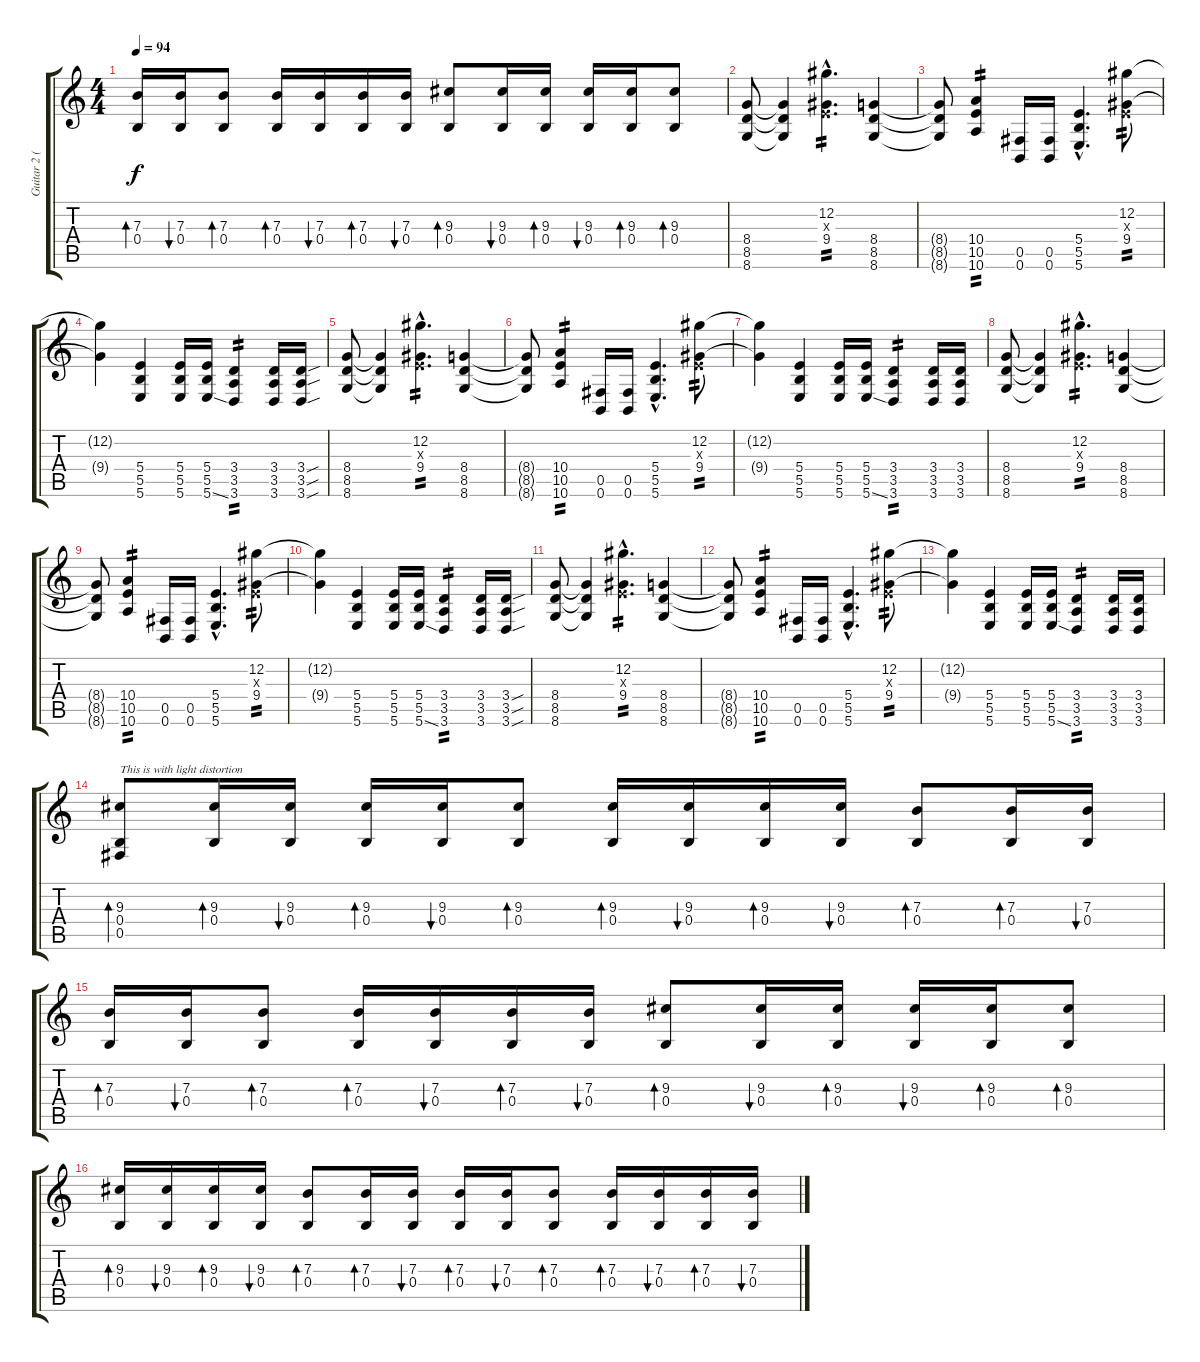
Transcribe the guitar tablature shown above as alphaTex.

\track ("Guitar 2 (Pete)" "Guitar 2 (") {instrument electricguitarjazz}
\staff {score tabs}
\tuning (Db4 Ab3 E3 B2 Gb2 B1) {hide}
\ts (4 4)
\tempo 94
\clef g2
\ks c
(7.3 0.4).16{bd 120 dy f} (7.3 0.4).16{bu 120} (7.3 0.4).8{bd 120} (7.3 0.4).16{bd 120} (7.3 0.4).16{bu 120} (7.3 0.4).16{bd 120} (7.3 0.4).16{bu 120} (9.3 0.4).8{bd 120} (9.3 0.4).16{bu 120} (9.3 0.4).16{bd 120} (9.3 0.4).16{bu 120} (9.3 0.4).16{bd 120} (9.3 0.4).8{bd 120} |
(8.4 8.5 8.6).8 (8.4{t} 8.5{t} 8.6{t}).4 (12.2{hac} 0.3{hac x} 9.4{hac}).4{d tp 2} (8.4 8.5 8.6).4 |
(8.4{t} 8.5{t} 8.6{t}).8 (10.4 10.5 10.6).4{tp 2} (0.5 0.6).16 (0.5 0.6).16 (5.4{hac} 5.5{hac} 5.6{hac}).4{d} (12.2 0.3{x} 9.4).8{tp 2} |
(12.2{t} 9.4{t}).4 (5.4 5.5 5.6).4 (5.4 5.5 5.6).16 (5.4 5.5 5.6{ss}).16 (3.4 3.5 3.6).4{tp 2} (3.4 3.5 3.6).16 (3.4{sou} 3.5{sou} 3.6{sou}).16 |
(8.4 8.5 8.6).8 (8.4{t} 8.5{t} 8.6{t}).4 (12.2{hac} 0.3{hac x} 9.4{hac}).4{d tp 2} (8.4 8.5 8.6).4 |
(8.4{t} 8.5{t} 8.6{t}).8 (10.4 10.5 10.6).4{tp 2} (0.5 0.6).16 (0.5 0.6).16 (5.4{hac} 5.5{hac} 5.6{hac}).4{d} (12.2 0.3{x} 9.4).8{tp 2} |
(12.2{t} 9.4{t}).4 (5.4 5.5 5.6).4 (5.4 5.5 5.6).16 (5.4 5.5 5.6{ss}).16 (3.4 3.5 3.6).4{tp 2} (3.4 3.5 3.6).16 (3.4 3.5 3.6).16 |
(8.4 8.5 8.6).8 (8.4{t} 8.5{t} 8.6{t}).4 (12.2{hac} 0.3{hac x} 9.4{hac}).4{d tp 2} (8.4 8.5 8.6).4 |
(8.4{t} 8.5{t} 8.6{t}).8 (10.4 10.5 10.6).4{tp 2} (0.5 0.6).16 (0.5 0.6).16 (5.4{hac} 5.5{hac} 5.6{hac}).4{d} (12.2 0.3{x} 9.4).8{tp 2} |
(12.2{t} 9.4{t}).4 (5.4 5.5 5.6).4 (5.4 5.5 5.6).16 (5.4 5.5 5.6{ss}).16 (3.4 3.5 3.6).4{tp 2} (3.4 3.5 3.6).16 (3.4{sou} 3.5{sou} 3.6{sou}).16 |
(8.4 8.5 8.6).8 (8.4{t} 8.5{t} 8.6{t}).4 (12.2{hac} 0.3{hac x} 9.4{hac}).4{d tp 2} (8.4 8.5 8.6).4 |
(8.4{t} 8.5{t} 8.6{t}).8 (10.4 10.5 10.6).4{tp 2} (0.5 0.6).16 (0.5 0.6).16 (5.4{hac} 5.5{hac} 5.6{hac}).4{d} (12.2 0.3{x} 9.4).8{tp 2} |
(12.2{t} 9.4{t}).4 (5.4 5.5 5.6).4 (5.4 5.5 5.6).16 (5.4 5.5 5.6{ss}).16 (3.4 3.5 3.6).4{tp 2} (3.4 3.5 3.6).16 (3.4 3.5 3.6).16 |
(9.3 0.4 0.5).8{bd 60 txt "This is with light distortion"} (9.3 0.4).16{bd 120} (9.3 0.4).16{bu 120} (9.3 0.4).16{bd 120} (9.3 0.4).16{bu 120} (9.3 0.4).8{bd 120} (9.3 0.4).16{bd 120} (9.3 0.4).16{bu 120} (9.3 0.4).16{bd 120} (9.3 0.4).16{bu 120} (7.3 0.4).8{bd 120} (7.3 0.4).16{bd 120} (7.3 0.4).16{bu 120} |
(7.3 0.4).16{bd 120} (7.3 0.4).16{bu 120} (7.3 0.4).8{bd 120} (7.3 0.4).16{bd 120} (7.3 0.4).16{bu 120} (7.3 0.4).16{bd 120} (7.3 0.4).16{bu 120} (9.3 0.4).8{bd 120} (9.3 0.4).16{bu 120} (9.3 0.4).16{bd 120} (9.3 0.4).16{bu 120} (9.3 0.4).16{bd 120} (9.3 0.4).8{bd 120} |
(9.3 0.4).16{bd 120 volume 2} (9.3 0.4).16{bu 120} (9.3 0.4).16{bd 120} (9.3 0.4).16{bu 120} (7.3 0.4).8{bd 120} (7.3 0.4).16{bd 120} (7.3 0.4).16{bu 120} (7.3 0.4).16{bd 120} (7.3 0.4).16{bu 120} (7.3 0.4).8{bd 120} (7.3 0.4).16{bd 120} (7.3 0.4).16{bu 120} (7.3 0.4).16{bd 120} (7.3 0.4).16{bu 120}
